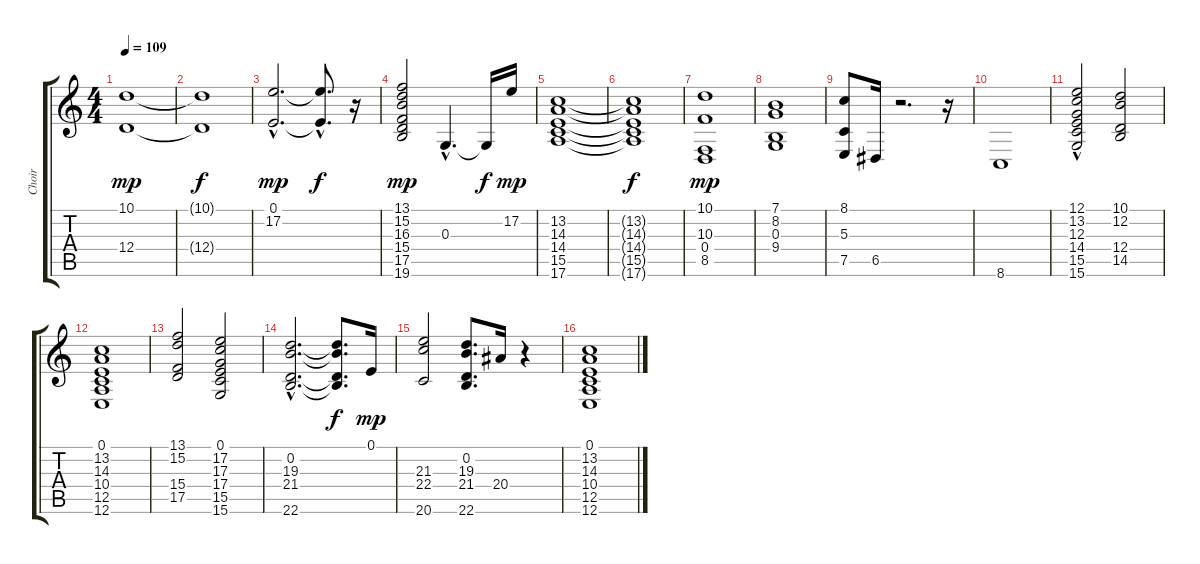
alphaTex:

\track ("Choir" "Choir") {instrument choiraahs}
\staff {score tabs}
\tuning (E4 B3 G3 D3 A2 E2) {hide}
\ts (4 4)
\tempo 109
\clef g2
\ks c
(10.1 12.4).1{dy mp} |
(10.1{t} 12.4{t}).1{dy f} |
(0.1{hac} 17.2{hac}).2{d dy mp} (0.1{hac t} 17.2{hac t}).8{d dy f} r.16 |
(13.1 15.2 16.3 15.4 17.5 19.6).2{dy mp} 0.3{hac}.4{d} 0.3{t}.16{dy f} 17.2.16{dy mp} |
(13.2 14.3 14.4 15.5 17.6).1 |
(13.2{t} 14.3{t} 14.4{t} 15.5{t} 17.6{t}).1{dy f} |
(10.1 10.3 0.4 8.5).1{dy mp} |
(7.1 8.2 0.3 9.4).1 |
(8.1 5.3 7.5).8 6.5.16 r.2{d} r.16 |
8.6.1 |
(12.1 13.2 12.3{hac} 14.4 15.5 15.6).2 (10.1 12.2 12.4 14.5).2 |
(0.1 13.2 14.3 10.4 12.5 12.6).1 |
(13.1 15.2 15.4 17.5).2 (0.1 17.2 17.3 17.4 15.5 15.6).2 |
(0.2{hac} 19.3{hac} 21.4{hac} 22.6{hac}).2{d} (0.2{t} 19.3{t} 21.4{t} 22.6{t}).8{d dy f} 0.1.16{dy mp} |
(21.3 22.4 20.6).2 (0.2 19.3 21.4 22.6).8{d} 20.4.16 r.4 |
(0.1 13.2 14.3 10.4 12.5 12.6).1
